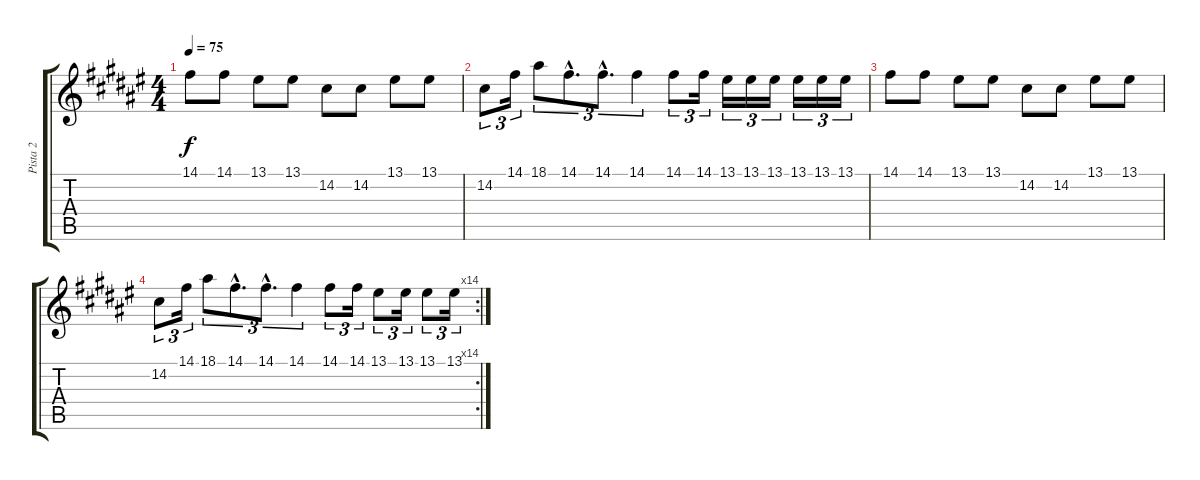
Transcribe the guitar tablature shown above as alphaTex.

\track ("Pista 2" "Pista 2") {instrument brightacousticpiano}
\staff {score tabs}
\tuning (E4 B3 G3 D3 A2 E2) {hide}
\ts (4 4)
\tempo 75
\clef g2
\ks f#
14.1.8{dy f instrument brightacousticpiano} 14.1.8 13.1.8 13.1.8 14.2.8 14.2.8 13.1.8 13.1.8 |
14.2.8{tu (3 2)} 14.1.16{tu (3 2)} 18.1.8{tu (3 2)} 14.1{hac}.8{d tu (3 2)} 14.1{hac}.8{d tu (3 2)} 14.1.4{tu (3 2)} 14.1.8{tu (3 2)} 14.1.16{tu (3 2)} 13.1.16{tu (3 2)} 13.1.16{tu (3 2)} 13.1.16{tu (3 2)} 13.1.16{tu (3 2)} 13.1.16{tu (3 2)} 13.1.16{tu (3 2)} |
14.1.8 14.1.8 13.1.8 13.1.8 14.2.8 14.2.8 13.1.8 13.1.8 |
\rc 14
14.2.8{tu (3 2)} 14.1.16{tu (3 2)} 18.1.8{tu (3 2)} 14.1{hac}.8{d tu (3 2)} 14.1{hac}.8{d tu (3 2)} 14.1.4{tu (3 2)} 14.1.8{tu (3 2)} 14.1.16{tu (3 2)} 13.1.8{tu (3 2)} 13.1.16{tu (3 2)} 13.1.8{tu (3 2)} 13.1.16{tu (3 2)}
